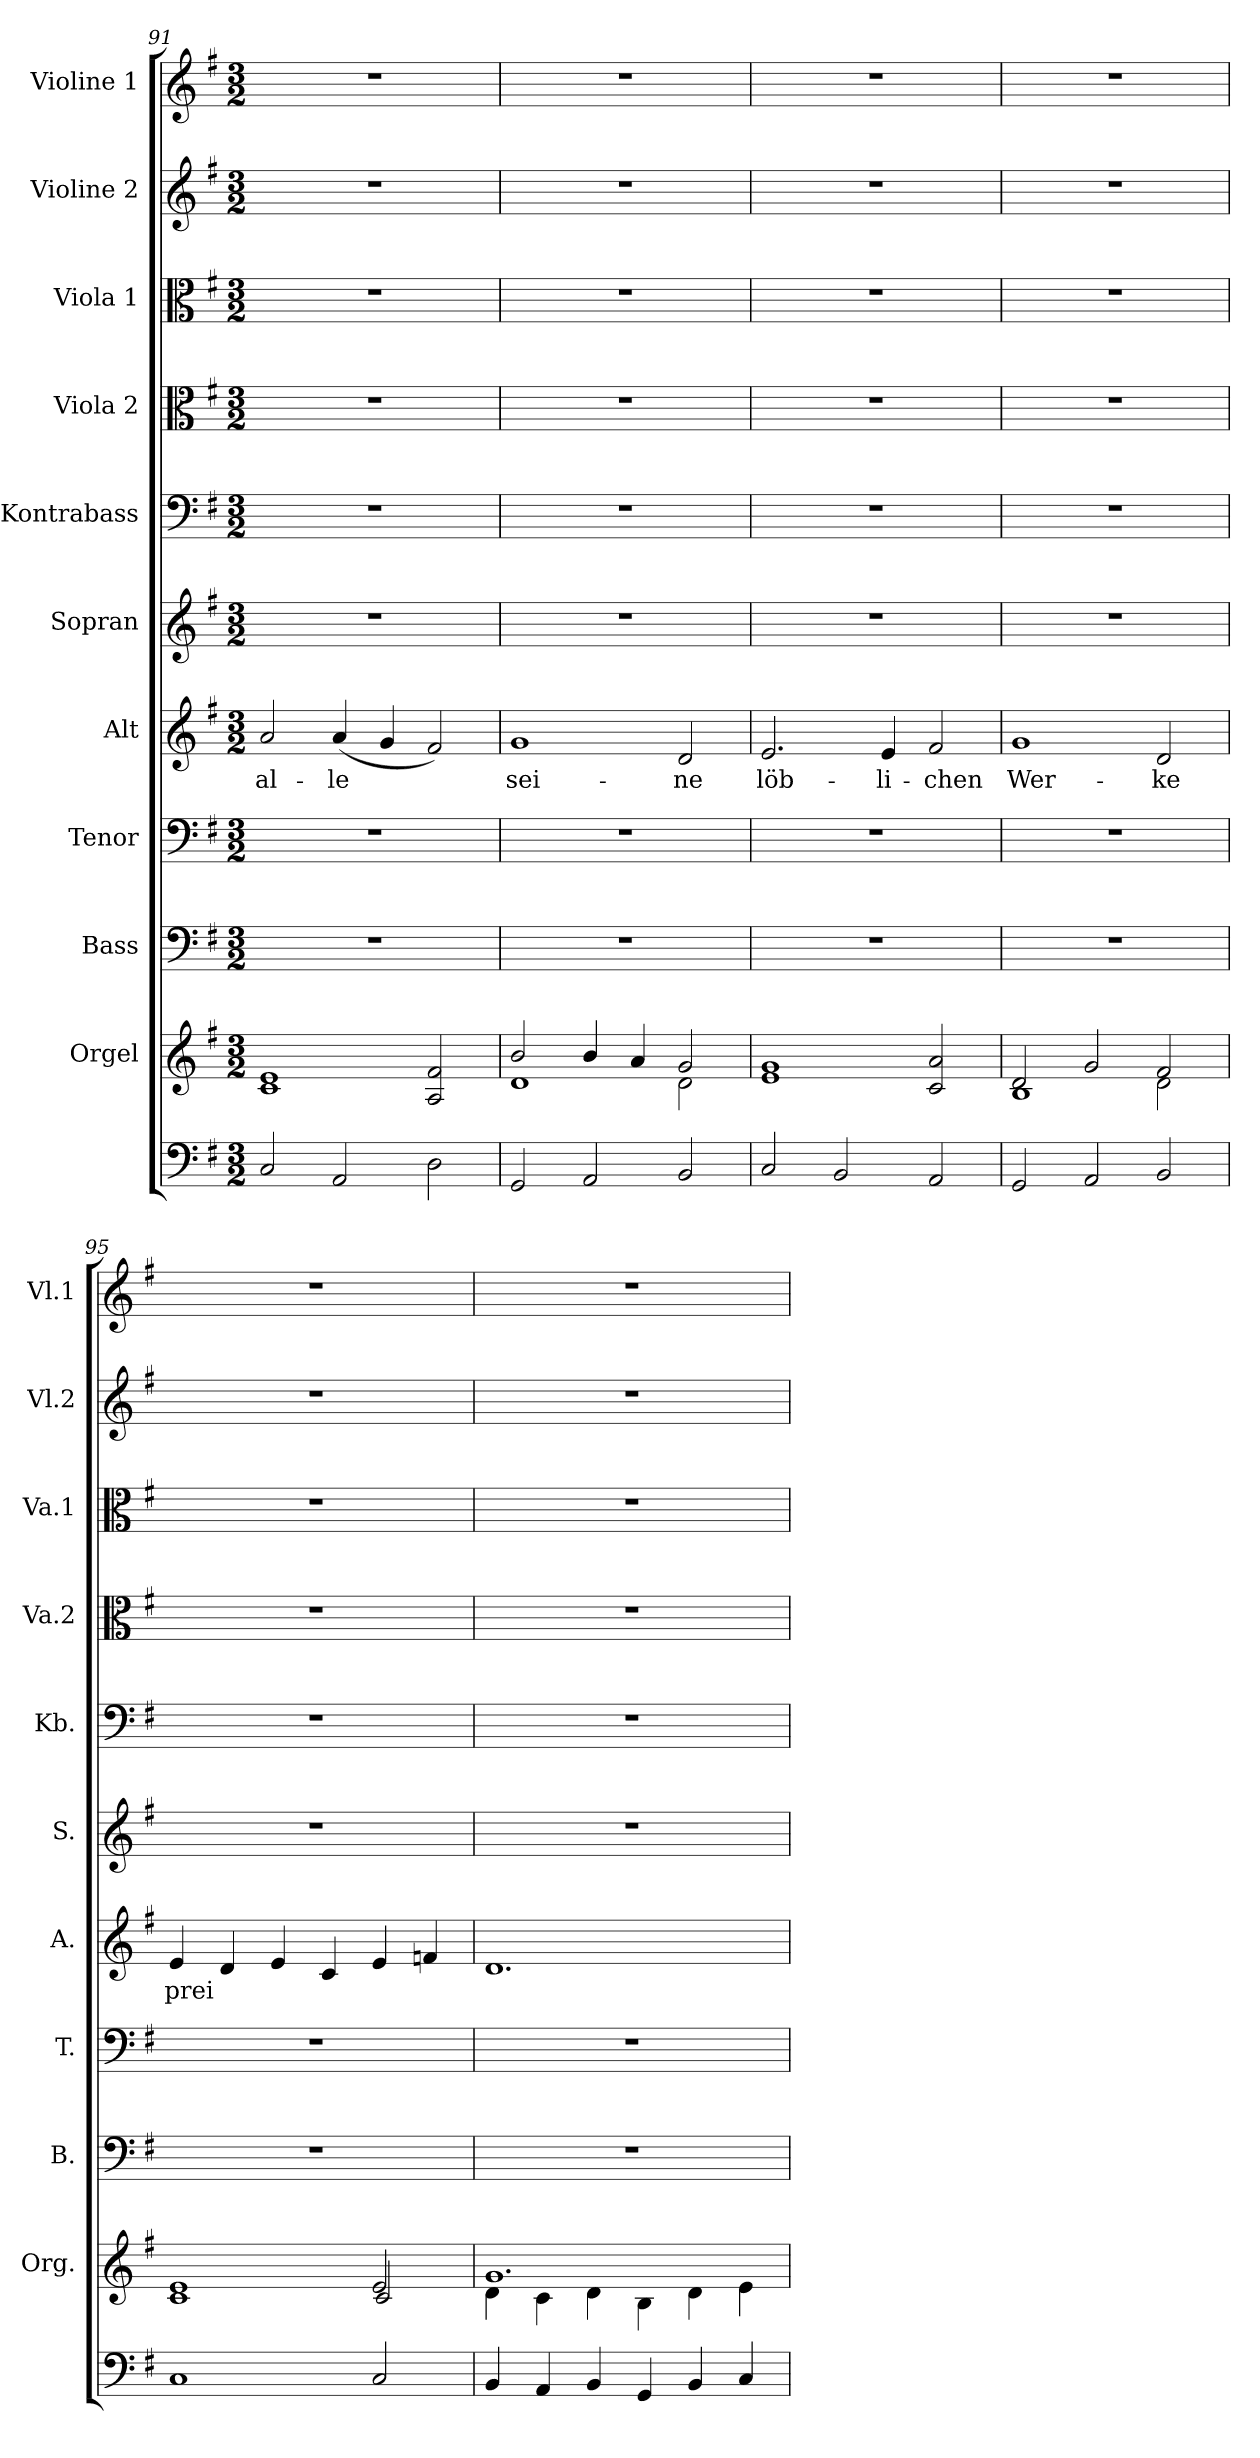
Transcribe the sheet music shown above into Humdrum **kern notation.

**kern	**kern	**kern	**kern	**kern	**text	**kern	**kern	**kern	**kern	**kern	**kern
*part11	*part10	*part9	*part8	*part7	*part7	*part6	*part5	*part4	*part3	*part2	*part1
*staff11	*staff10	*staff9	*staff8	*staff7	*staff7	*staff6	*staff5	*staff4	*staff3	*staff2	*staff1
*	*I"Orgel	*I"Bass	*I"Tenor	*I"Alt	*	*I"Sopran	*I"Kontrabass	*I"Viola 2	*I"Viola 1	*I"Violine 2	*I"Violine 1
*	*I'Org.	*I'B.	*I'T.	*I'A.	*	*I'S.	*I'Kb.	*I'Va.2	*I'Va.1	*I'Vl.2	*I'Vl.1
!!LO:PB:g=z
*clefF4	*clefG2	*clefF4	*clefF4	*clefG2	*	*clefG2	*clefF4	*clefC3	*clefC3	*clefG2	*clefG2
*k[f#]	*k[f#]	*k[f#]	*k[f#]	*k[f#]	*	*k[f#]	*k[f#]	*k[f#]	*k[f#]	*k[f#]	*k[f#]
*G:	*G:	*G:	*G:	*G:	*	*G:	*G:	*G:	*G:	*G:	*G:
*M3/2	*M3/2	*M3/2	*M3/2	*M3/2	*	*M3/2	*M3/2	*M3/2	*M3/2	*M3/2	*M3/2
=91	=91	=91	=91	=91	=91	=91	=91	=91	=91	=91	=91
!	!	!	!	!	!LO:LY:b	!	!	!	!	!	!
2C/	1c 1e	1.r	1.r	2a/	al-	1.r	1.r	1.r	1.r	1.r	1.r
!	!	!	!	!	!LO:LY:b	!	!	!	!	!	!
2AA/	.	.	.	(<4a/	-le	.	.	.	.	.	.
.	.	.	.	4g/	.	.	.	.	.	.	.
2D\	2A/ 2f#/	.	.	2f#/)	.	.	.	.	.	.	.
=92	=92	=92	=92	=92	=92	=92	=92	=92	=92	=92	=92
*	*^	*	*	*	*	*	*	*	*	*	*
!	!	!	!	!	!	!LO:LY:b	!	!	!	!	!	!
2GG/	2b/	1d	1.r	1.r	1g	sei-	1.r	1.r	1.r	1.r	1.r	1.r
2AA/	4b/	.	.	.	.	.	.	.	.	.	.	.
.	4a/	.	.	.	.	.	.	.	.	.	.	.
!	!	!	!	!	!	!LO:LY:b	!	!	!	!	!	!
2BB/	2g/	2d\	.	.	2d/	-ne	.	.	.	.	.	.
=93	=93	=93	=93	=93	=93	=93	=93	=93	=93	=93	=93	=93
!	!	!	!	!	!	!LO:LY:b	!	!	!	!	!	!
*	*v	*v	*	*	*	*	*	*	*	*	*	*
2C/	1e 1g	1.r	1.r	2.e/	löb-	1.r	1.r	1.r	1.r	1.r	1.r
2BB/	.	.	.	.	.	.	.	.	.	.	.
!	!	!	!	!	!LO:LY:b	!	!	!	!	!	!
.	.	.	.	4e/	-li-	.	.	.	.	.	.
!	!	!	!	!	!LO:LY:b	!	!	!	!	!	!
2AA/	2c/ 2a/	.	.	2f#/	-chen	.	.	.	.	.	.
=94	=94	=94	=94	=94	=94	=94	=94	=94	=94	=94	=94
*	*^	*	*	*	*	*	*	*	*	*	*
!	!	!	!	!	!	!LO:LY:b	!	!	!	!	!	!
2GG/	2d/	1B	1.r	1.r	1g	Wer-	1.r	1.r	1.r	1.r	1.r	1.r
2AA/	2g/	.	.	.	.	.	.	.	.	.	.	.
!	!	!	!	!	!	!LO:LY:b	!	!	!	!	!	!
2BB/	2f#/	2d\	.	.	2d/	-ke	.	.	.	.	.	.
=95	=95	=95	=95	=95	=95	=95	=95	=95	=95	=95	=95	=95
!	!	!	!	!	!	!LO:LY:b	!	!	!	!	!	!
1C	1c 1e	1ryy	1.r	1.r	4e/	prei	1.r	1.r	1.r	1.r	1.r	1.r
.	.	.	.	.	4d/	.	.	.	.	.	.	.
.	.	.	.	.	4e/	.	.	.	.	.	.	.
.	.	.	.	.	4c/	.	.	.	.	.	.	.
2C/	2e/	2c/	.	.	4e/	.	.	.	.	.	.	.
.	.	.	.	.	4fn/	.	.	.	.	.	.	.
=96	=96	=96	=96	=96	=96	=96	=96	=96	=96	=96	=96	=96
4BB/	1.g	4d\	1.r	1.r	1.d	.	1.r	1.r	1.r	1.r	1.r	1.r
4AA/	.	4c\	.	.	.	.	.	.	.	.	.	.
4BB/	.	4d\	.	.	.	.	.	.	.	.	.	.
4GG/	.	4B\	.	.	.	.	.	.	.	.	.	.
4BB/	.	4d\	.	.	.	.	.	.	.	.	.	.
4C/	.	4e\	.	.	.	.	.	.	.	.	.	.
*	*v	*v	*	*	*	*	*	*	*	*	*	*
=	=	=	=	=	=	=	=	=	=	=	=
*-	*-	*-	*-	*-	*-	*-	*-	*-	*-	*-	*-
